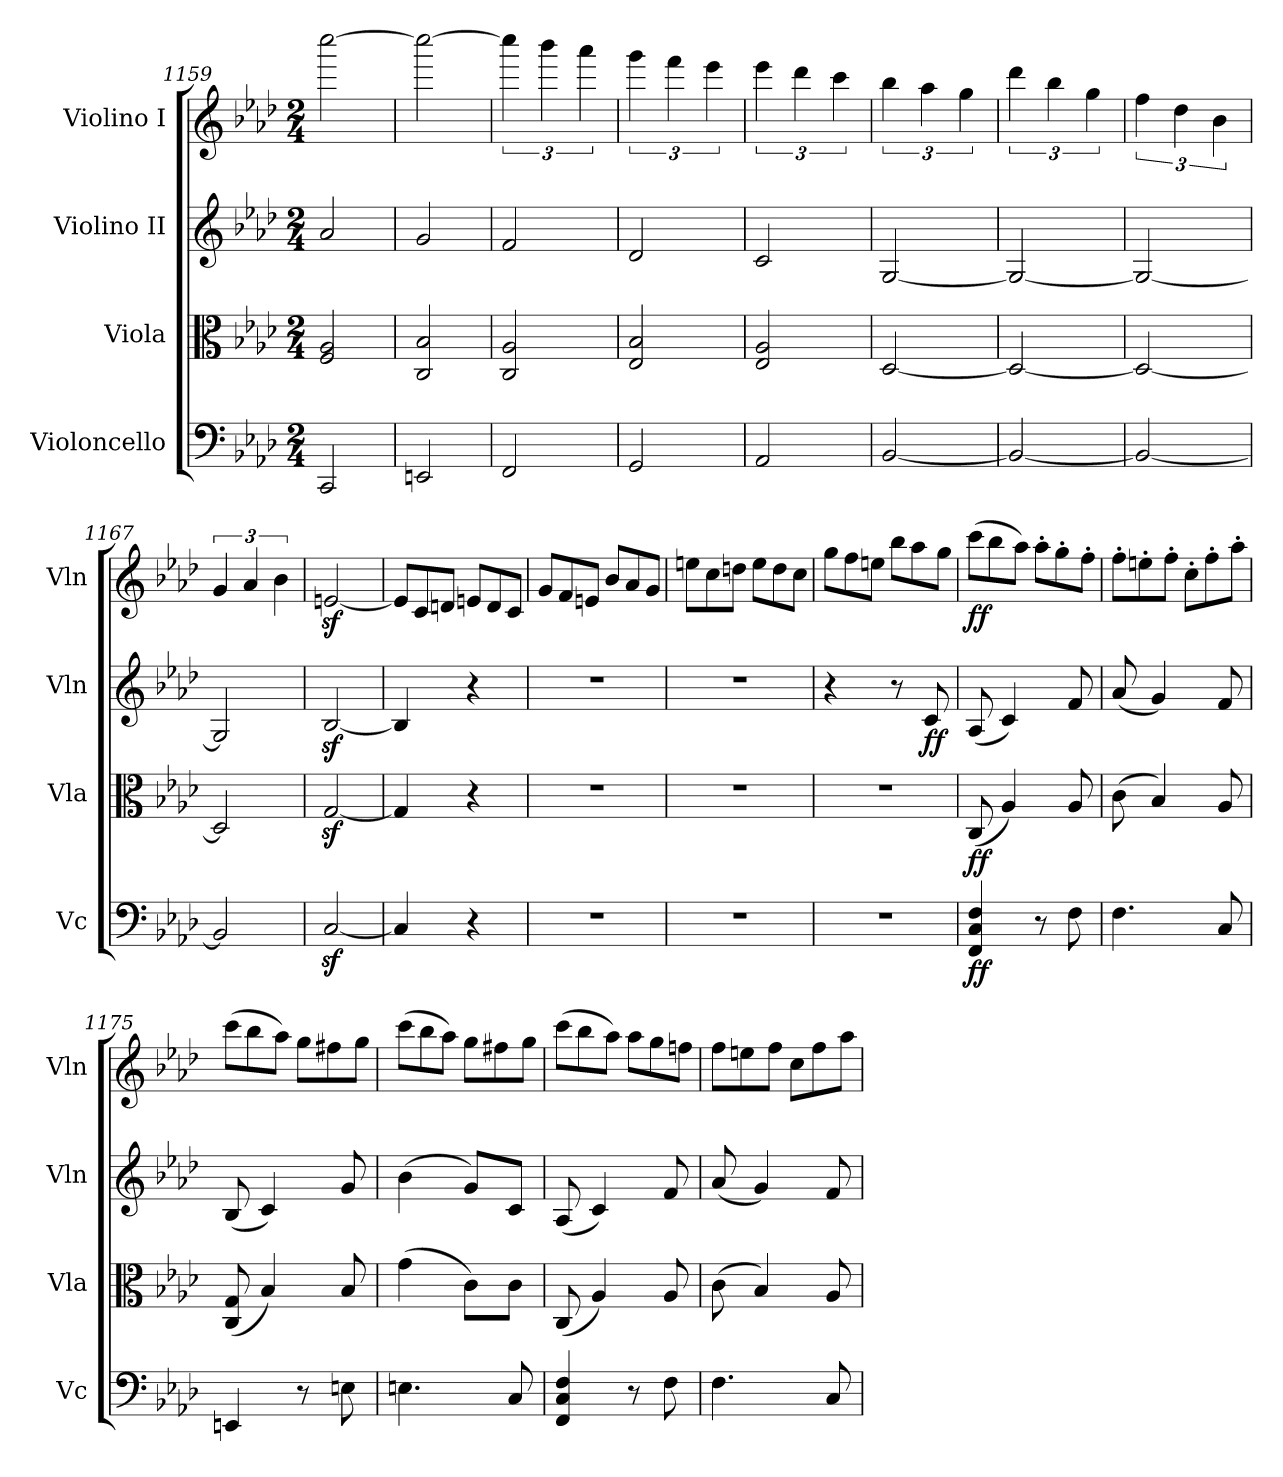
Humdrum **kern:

**kern	**dynam	**kern	**dynam	**kern	**dynam	**kern	**dynam
*part4	*part4	*part3	*part3	*part2	*part2	*part1	*part1
*staff4	*staff4	*staff3	*staff3	*staff2	*staff2	*staff1	*staff1
*I"Violoncello	*	*I"Viola	*	*I"Violino II	*	*I"Violino I	*
*I'Vc	*	*I'Vla	*	*I'Vln	*	*I'Vln	*
*clefF4	*	*clefC3	*	*clefG2	*	*clefG2	*
*k[b-e-a-d-]	*	*k[b-e-a-d-]	*	*k[b-e-a-d-]	*	*k[b-e-a-d-]	*
*M2/4	*	*M2/4	*	*M2/4	*	*M2/4	*
=1159	=1159	=1159	=1159	=1159	=1159	=1159	=1159
2CC/	.	2F/ 2A-/	.	2a-/	.	[2cccc\	.
=1160	=1160	=1160	=1160	=1160	=1160	=1160	=1160
2EEn/	.	2C/ 2B-/	.	2g/	.	2cccc\_	.
=1161	=1161	=1161	=1161	=1161	=1161	=1161	=1161
2FF/	.	2C/ 2A-/	.	2f/	.	6cccc\]	.
.	.	.	.	.	.	6bbb-\	.
.	.	.	.	.	.	6aaa-\	.
=1162	=1162	=1162	=1162	=1162	=1162	=1162	=1162
2GG/	.	2E-/ 2B-/	.	2d-/	.	6ggg\	.
.	.	.	.	.	.	6fff\	.
.	.	.	.	.	.	6eee-\	.
=1163	=1163	=1163	=1163	=1163	=1163	=1163	=1163
2AA-/	.	2E-/ 2A-/	.	2c/	.	6eee-\	.
.	.	.	.	.	.	6ddd-\	.
.	.	.	.	.	.	6ccc\	.
=1164	=1164	=1164	=1164	=1164	=1164	=1164	=1164
[2BB-/	.	[2D-/	.	[2G/	.	6bb-\	.
.	.	.	.	.	.	6aa-\	.
.	.	.	.	.	.	6gg\	.
=1165	=1165	=1165	=1165	=1165	=1165	=1165	=1165
2BB-/_	.	2D-/_	.	2G/_	.	6ddd-\	.
.	.	.	.	.	.	6bb-\	.
.	.	.	.	.	.	6gg\	.
=1166	=1166	=1166	=1166	=1166	=1166	=1166	=1166
2BB-/_	.	2D-/_	.	2G/_	.	6ff\	.
.	.	.	.	.	.	6dd-\	.
.	.	.	.	.	.	6b-\	.
=1167	=1167	=1167	=1167	=1167	=1167	=1167	=1167
2BB-/]	.	2D-/]	.	2G/]	.	6g/	.
.	.	.	.	.	.	6a-/	.
.	.	.	.	.	.	6b-\	.
=1168	=1168	=1168	=1168	=1168	=1168	=1168	=1168
[2Cz</	.	[2Gz</	.	[2B-z</	.	[2enz</	.
=1169	=1169	=1169	=1169	=1169	=1169	=1169	=1169
*	*	*	*	*	*	*Xtuplet	*
4C/]	.	4G/]	.	4B-/]	.	12e/L]	.
.	.	.	.	.	.	12c/	.
.	.	.	.	.	.	12dn/J	.
4r	.	4r	.	4r	.	12en/L	.
.	.	.	.	.	.	12d/	.
.	.	.	.	.	.	12c/J	.
!!LO:LB:g=z
=1170	=1170	=1170	=1170	=1170	=1170	=1170	=1170
2r	.	2r	.	2r	.	12g/L	.
.	.	.	.	.	.	12f/	.
.	.	.	.	.	.	12en/J	.
.	.	.	.	.	.	12b-/L	.
.	.	.	.	.	.	12a-/	.
.	.	.	.	.	.	12g/J	.
=1171	=1171	=1171	=1171	=1171	=1171	=1171	=1171
2r	.	2r	.	2r	.	12een\L	.
.	.	.	.	.	.	12cc\	.
.	.	.	.	.	.	12ddn\J	.
.	.	.	.	.	.	12ee\L	.
.	.	.	.	.	.	12dd\	.
.	.	.	.	.	.	12cc\J	.
=1172	=1172	=1172	=1172	=1172	=1172	=1172	=1172
2r	.	2r	.	4r	.	12gg\L	.
.	.	.	.	.	.	12ff\	.
.	.	.	.	.	.	12een\J	.
.	.	.	.	8r	.	12bb-\L	.
.	.	.	.	.	.	12aa-\	.
!	!	!	!	!	!LO:DY:b	!	!
.	.	.	.	8c/	ff	.	.
.	.	.	.	.	.	12gg\J	.
=1173	=1173	=1173	=1173	=1173	=1173	=1173	=1173
!	!LO:DY:b	!	!LO:DY:b	!	!	!	!LO:DY:b
4FF/ 4C/ 4F/	ff	(8C/	ff	(8A-/	.	(12ccc\L	ff
.	.	.	.	.	.	12bb-\	.
.	.	4A-/)	.	4c/)	.	.	.
.	.	.	.	.	.	12aa-\J)	.
8r	.	.	.	.	.	12aa-'\L	.
.	.	.	.	.	.	12gg'\	.
8F\	.	8A-/	.	8f/	.	.	.
.	.	.	.	.	.	12ff'\J	.
=1174	=1174	=1174	=1174	=1174	=1174	=1174	=1174
4.F\	.	(8c\	.	(8a-/	.	12ff'\L	.
.	.	.	.	.	.	12een'\	.
.	.	4B-/)	.	4g/)	.	.	.
.	.	.	.	.	.	12ff'\J	.
.	.	.	.	.	.	12cc'\L	.
.	.	.	.	.	.	12ff'\	.
8C/	.	8A-/	.	8f/	.	.	.
.	.	.	.	.	.	12aa-'\J	.
=1175	=1175	=1175	=1175	=1175	=1175	=1175	=1175
4EEn/	.	(8C/ 8G/	.	(8B-/	.	(12ccc\L	.
.	.	.	.	.	.	12bb-\	.
.	.	4B-/)	.	4c/)	.	.	.
.	.	.	.	.	.	12aa-\J)	.
8r	.	.	.	.	.	12gg\L	.
.	.	.	.	.	.	12ff#X\	.
8En\	.	8B-/	.	8g/	.	.	.
.	.	.	.	.	.	12gg\J	.
=1176	=1176	=1176	=1176	=1176	=1176	=1176	=1176
4.En\	.	(4g\	.	(4b-\	.	(12ccc\L	.
.	.	.	.	.	.	12bb-\	.
.	.	.	.	.	.	12aa-\J)	.
.	.	8c\L)	.	8g/L)	.	12gg\L	.
.	.	.	.	.	.	12ff#X\	.
8C/	.	8c\J	.	8c/J	.	.	.
.	.	.	.	.	.	12gg\J	.
!!LO:LB:g=z
=1177	=1177	=1177	=1177	=1177	=1177	=1177	=1177
4FF/ 4C/ 4F/	.	(8C/	.	(8A-/	.	(12ccc\L	.
.	.	.	.	.	.	12bb-\	.
.	.	4A-/)	.	4c/)	.	.	.
.	.	.	.	.	.	12aa-\J)	.
8r	.	.	.	.	.	12aa-\L	.
.	.	.	.	.	.	12gg\	.
8F\	.	8A-/	.	8f/	.	.	.
.	.	.	.	.	.	12ffn\J	.
=1178	=1178	=1178	=1178	=1178	=1178	=1178	=1178
4.F\	.	(8c\	.	(8a-/	.	12ff\L	.
.	.	.	.	.	.	12een\	.
.	.	4B-/)	.	4g/)	.	.	.
.	.	.	.	.	.	12ff\J	.
.	.	.	.	.	.	12cc\L	.
.	.	.	.	.	.	12ff\	.
8C/	.	8A-/	.	8f/	.	.	.
.	.	.	.	.	.	12aa-\J	.
=	=	=	=	=	=	=	=
*-	*-	*-	*-	*-	*-	*-	*-
